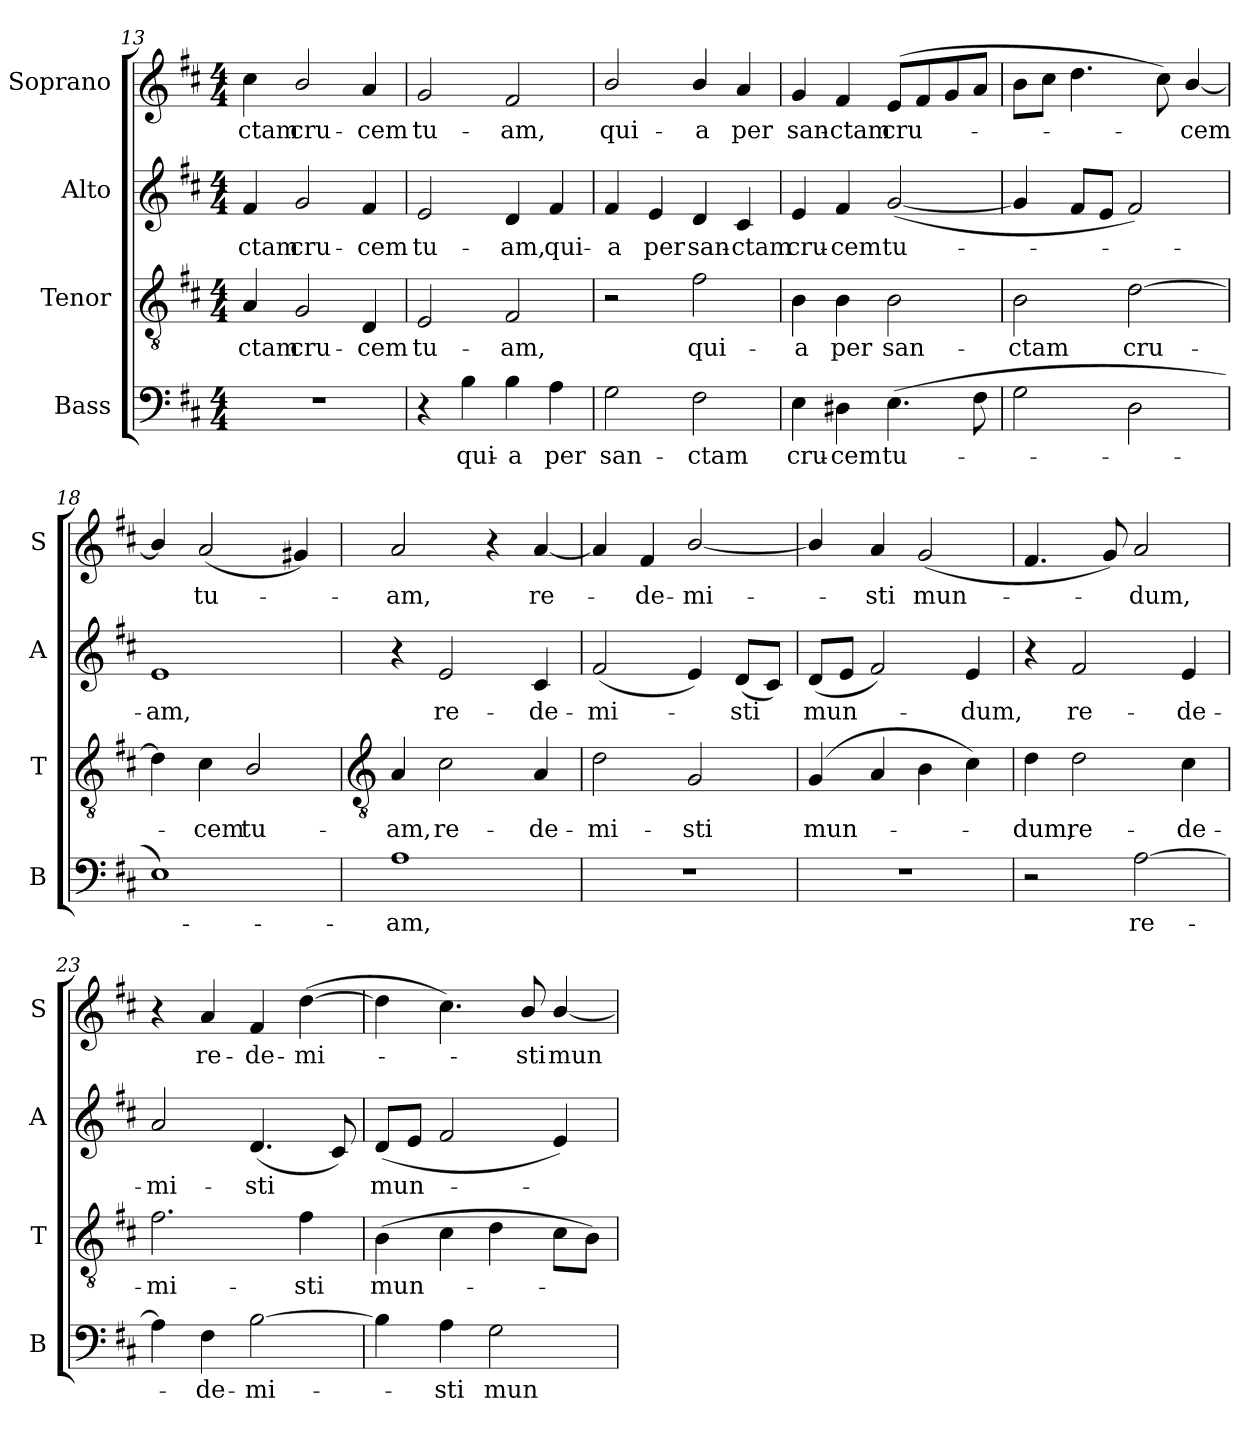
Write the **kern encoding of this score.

**kern	**text	**kern	**text	**kern	**text	**kern	**text
*part4	*part4	*part3	*part3	*part2	*part2	*part1	*part1
*staff4	*staff4	*staff3	*staff3	*staff2	*staff2	*staff1	*staff1
*I"Bass	*	*I"Tenor	*	*I"Alto	*	*I"Soprano	*
*I'B	*	*I'T	*	*I'A	*	*I'S	*
!!LO:LB:g=z
*clefF4	*	*clefGv2	*	*clefG2	*	*clefG2	*
*k[f#c#]	*	*k[f#c#]	*	*k[f#c#]	*	*k[f#c#]	*
*D:	*	*D:	*	*D:	*	*D:	*
*M4/4	*	*M4/4	*	*M4/4	*	*M4/4	*
=13	=13	=13	=13	=13	=13	=13	=13
!	!	!	!LO:LY:b	!	!LO:LY:b	!	!LO:LY:b
1r	.	4A	-ctam	4f#	-ctam	4cc#	-ctam
!	!	!	!LO:LY:b	!	!LO:LY:b	!	!LO:LY:b
.	.	2G	cru-	2g	cru-	2b/	cru-
!	!	!	!LO:LY:b	!	!LO:LY:b	!	!LO:LY:b
.	.	4D	-cem	4f#	-cem	4a	-cem
=14	=14	=14	=14	=14	=14	=14	=14
!	!	!	!LO:LY:b	!	!LO:LY:b	!	!LO:LY:b
4r	.	2E	tu-	2e	tu-	2g	tu-
!	!LO:LY:b	!	!	!	!	!	!
4B	qui-	.	.	.	.	.	.
!	!LO:LY:b	!	!LO:LY:b	!	!LO:LY:b	!	!LO:LY:b
4B	-a	2F#	-am,	4d	-am,	2f#	-am,
!	!LO:LY:b	!	!	!	!LO:LY:b	!	!
4A	per	.	.	4f#	qui-	.	.
=15	=15	=15	=15	=15	=15	=15	=15
!	!LO:LY:b	!	!	!	!LO:LY:b	!	!LO:LY:b
2G	san-	2r	.	4f#	-a	2b/	qui-
!	!	!	!	!	!LO:LY:b	!	!
.	.	.	.	4e	per	.	.
!	!LO:LY:b	!	!LO:LY:b	!	!LO:LY:b	!	!LO:LY:b
2F#	-ctam	2f#	qui-	4d	san-	4b/	-a
!	!	!	!	!	!LO:LY:b	!	!LO:LY:b
.	.	.	.	4c#	-ctam	4a	per
=16	=16	=16	=16	=16	=16	=16	=16
!	!LO:LY:b	!	!LO:LY:b	!	!LO:LY:b	!	!LO:LY:b
4E	cru-	4B	-a	4e	cru-	4g	san-
!	!LO:LY:b	!	!LO:LY:b	!	!LO:LY:b	!	!LO:LY:b
4D#X	-cem	4B	per	4f#	-cem	4f#	-ctam
!	!LO:LY:b	!	!LO:LY:b	!	!LO:LY:b	!	!LO:LY:b
(>4.E	tu-	2B	san-	(<[2g	tu-	(<8eL	cru-
.	.	.	.	.	.	8f#	.
.	.	.	.	.	.	8g	.
8F#	.	.	.	.	.	8aJ	.
=17	=17	=17	=17	=17	=17	=17	=17
!	!	!	!LO:LY:b	!	!	!	!
2G	.	2B	-ctam	4g]	.	8bL	.
.	.	.	.	.	.	8cc#J	.
.	.	.	.	8f#L	.	4.dd	.
.	.	.	.	8eJ	.	.	.
!	!	!	!LO:LY:b	!	!	!	!
2D	.	[2d	cru-	2f#)	.	.	.
.	.	.	.	.	.	8cc#)	.
!	!	!	!	!	!	!	!LO:LY:b
.	.	.	.	.	.	[4b/	cem
=18	=18	=18	=18	=18	=18	=18	=18
!	!	!	!	!	!LO:LY:b	!	!
1E)	.	4d]	.	1e	am,	4b/]	.
!	!	!	!LO:LY:b	!	!	!	!LO:LY:b
.	.	4c#	cem	.	.	(<2a	tu-
!	!	!	!LO:LY:b	!	!	!	!
.	.	2B/	tu-	.	.	.	.
.	.	.	.	.	.	4g#X)	.
!!LO:LB:g=z
=19	=19	=19	=19	=19	=19	=19	=19
*	*	*clefGv2	*	*	*	*	*
!	!LO:LY:b	!	!LO:LY:b	!	!	!	!LO:LY:b
1A	am,	4A	-am,	4r	.	2a	am,
!	!	!	!LO:LY:b	!	!LO:LY:b	!	!
.	.	2c#	re-	2e	re-	.	.
.	.	.	.	.	.	4r	.
!	!	!	!LO:LY:b	!	!LO:LY:b	!	!LO:LY:b
.	.	4A	-de-	4c#	-de-	[4a	re-
=20	=20	=20	=20	=20	=20	=20	=20
!	!	!	!LO:LY:b	!	!LO:LY:b	!	!
1r	.	2d	-mi-	(<2f#	-mi-	4a]	.
!	!	!	!	!	!	!	!LO:LY:b
.	.	.	.	.	.	4f#	de-
!	!	!	!LO:LY:b	!	!	!	!LO:LY:b
.	.	2G	-sti	4e)	.	[2b/	-mi-
!	!	!	!	!	!LO:LY:b	!	!
.	.	.	.	(<8dL	sti	.	.
.	.	.	.	8c#J)	.	.	.
=21	=21	=21	=21	=21	=21	=21	=21
!	!	!	!LO:LY:b	!	!LO:LY:b	!	!
1r	.	(>4G	mun-	(<8dL	mun-	4b/]	.
.	.	.	.	8eJ	.	.	.
!	!	!	!	!	!	!	!LO:LY:b
.	.	4A	.	2f#)	.	4a	sti
!	!	!	!	!	!	!	!LO:LY:b
.	.	4B	.	.	.	(<2g	mun-
!	!	!	!	!	!LO:LY:b	!	!
.	.	4c#)	.	4e	dum,	.	.
=22	=22	=22	=22	=22	=22	=22	=22
!	!	!	!LO:LY:b	!	!	!	!
2r	.	4d	dum,	4r	.	4.f#	.
!	!	!	!LO:LY:b	!	!LO:LY:b	!	!
.	.	2d	re-	2f#	re-	.	.
.	.	.	.	.	.	8g)	.
!	!LO:LY:b	!	!	!	!	!	!LO:LY:b
[2A	re-	.	.	.	.	2a	dum,
!	!	!	!LO:LY:b	!	!LO:LY:b	!	!
.	.	4c#	-de-	4e	-de-	.	.
=23	=23	=23	=23	=23	=23	=23	=23
!	!	!	!LO:LY:b	!	!LO:LY:b	!	!
4A]	.	2.f#	-mi-	2a	-mi-	4r	.
!	!LO:LY:b	!	!	!	!	!	!LO:LY:b
4F#	-de-	.	.	.	.	4a	re-
!	!LO:LY:b	!	!	!	!LO:LY:b	!	!LO:LY:b
[2B	-mi-	.	.	(<4.d	-sti	4f#	-de-
!	!	!	!LO:LY:b	!	!	!	!LO:LY:b
.	.	4f#	-sti	.	.	(>[4dd	-mi-
.	.	.	.	8c#)	.	.	.
=24	=24	=24	=24	=24	=24	=24	=24
!	!	!	!LO:LY:b	!	!LO:LY:b	!	!
4B]	.	(>4B	mun-	(<8dL	mun-	4dd]	.
.	.	.	.	8eJ	.	.	.
!	!LO:LY:b	!	!	!	!	!	!
4A	sti	4c#	.	2f#	.	4.cc#)	.
!	!LO:LY:b	!	!	!	!	!	!
2G	mun-	4d	.	.	.	.	.
!	!	!	!	!	!	!	!LO:LY:b
.	.	.	.	.	.	8b/	sti
!	!	!	!	!	!	!	!LO:LY:b
.	.	8c#L	.	4e)	.	[4b/	mun-
.	.	8BJ)	.	.	.	.	.
=	=	=	=	=	=	=	=
*-	*-	*-	*-	*-	*-	*-	*-
